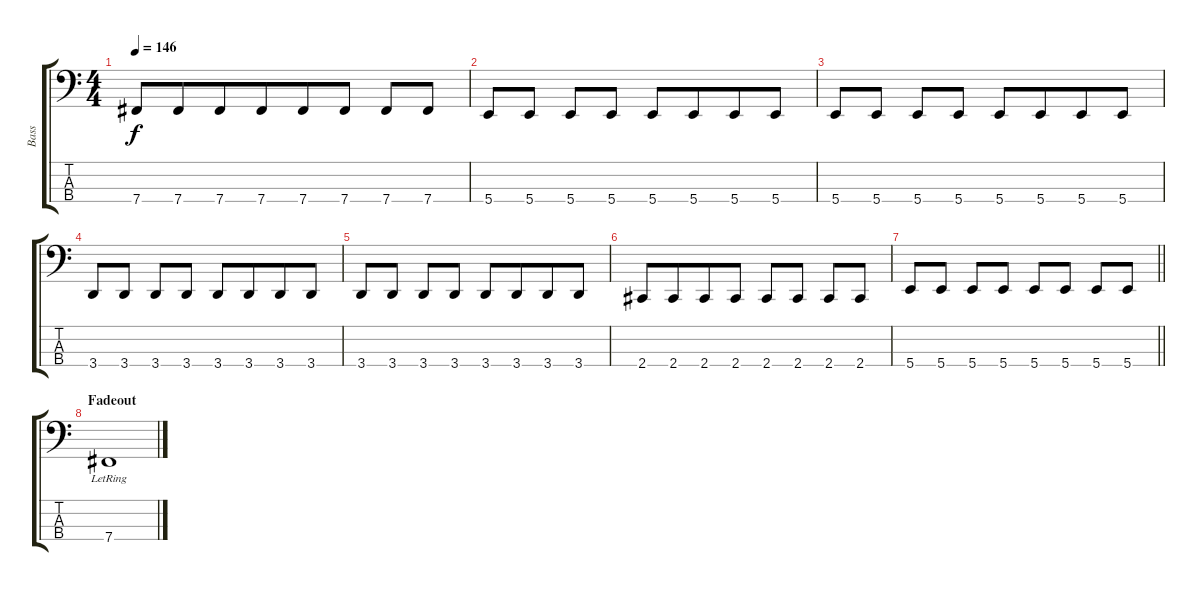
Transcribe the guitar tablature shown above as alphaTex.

\track ("Bass" "Bass") {instrument electricbasspick}
\staff {score tabs}
\tuning (E2 B1 Gb1 B0) {hide}
\ts (4 4)
\tempo 146
\clef f4
\ks c
7.4.8{dy f beam merge} 7.4.8{beam merge} 7.4.8{beam merge} 7.4.8{beam merge} 7.4.8 7.4.8 7.4.8 7.4.8 |
5.4.8 5.4.8 5.4.8 5.4.8 5.4.8{beam merge} 5.4.8{beam merge} 5.4.8 5.4.8 |
5.4.8 5.4.8 5.4.8 5.4.8 5.4.8{beam merge} 5.4.8{beam merge} 5.4.8 5.4.8 |
3.4.8 3.4.8 3.4.8 3.4.8 3.4.8{beam merge} 3.4.8{beam merge} 3.4.8 3.4.8 |
3.4.8 3.4.8 3.4.8 3.4.8 3.4.8{beam merge} 3.4.8{beam merge} 3.4.8 3.4.8 |
2.4.8 2.4.8{beam merge} 2.4.8 2.4.8 2.4.8 2.4.8 2.4.8{beam merge} 2.4.8 |
\barLineRight lightlight
5.4.8 5.4.8 5.4.8 5.4.8 5.4.8 5.4.8 5.4.8 5.4.8 |
\section ("" "Fadeout")
7.4{lr}.1
